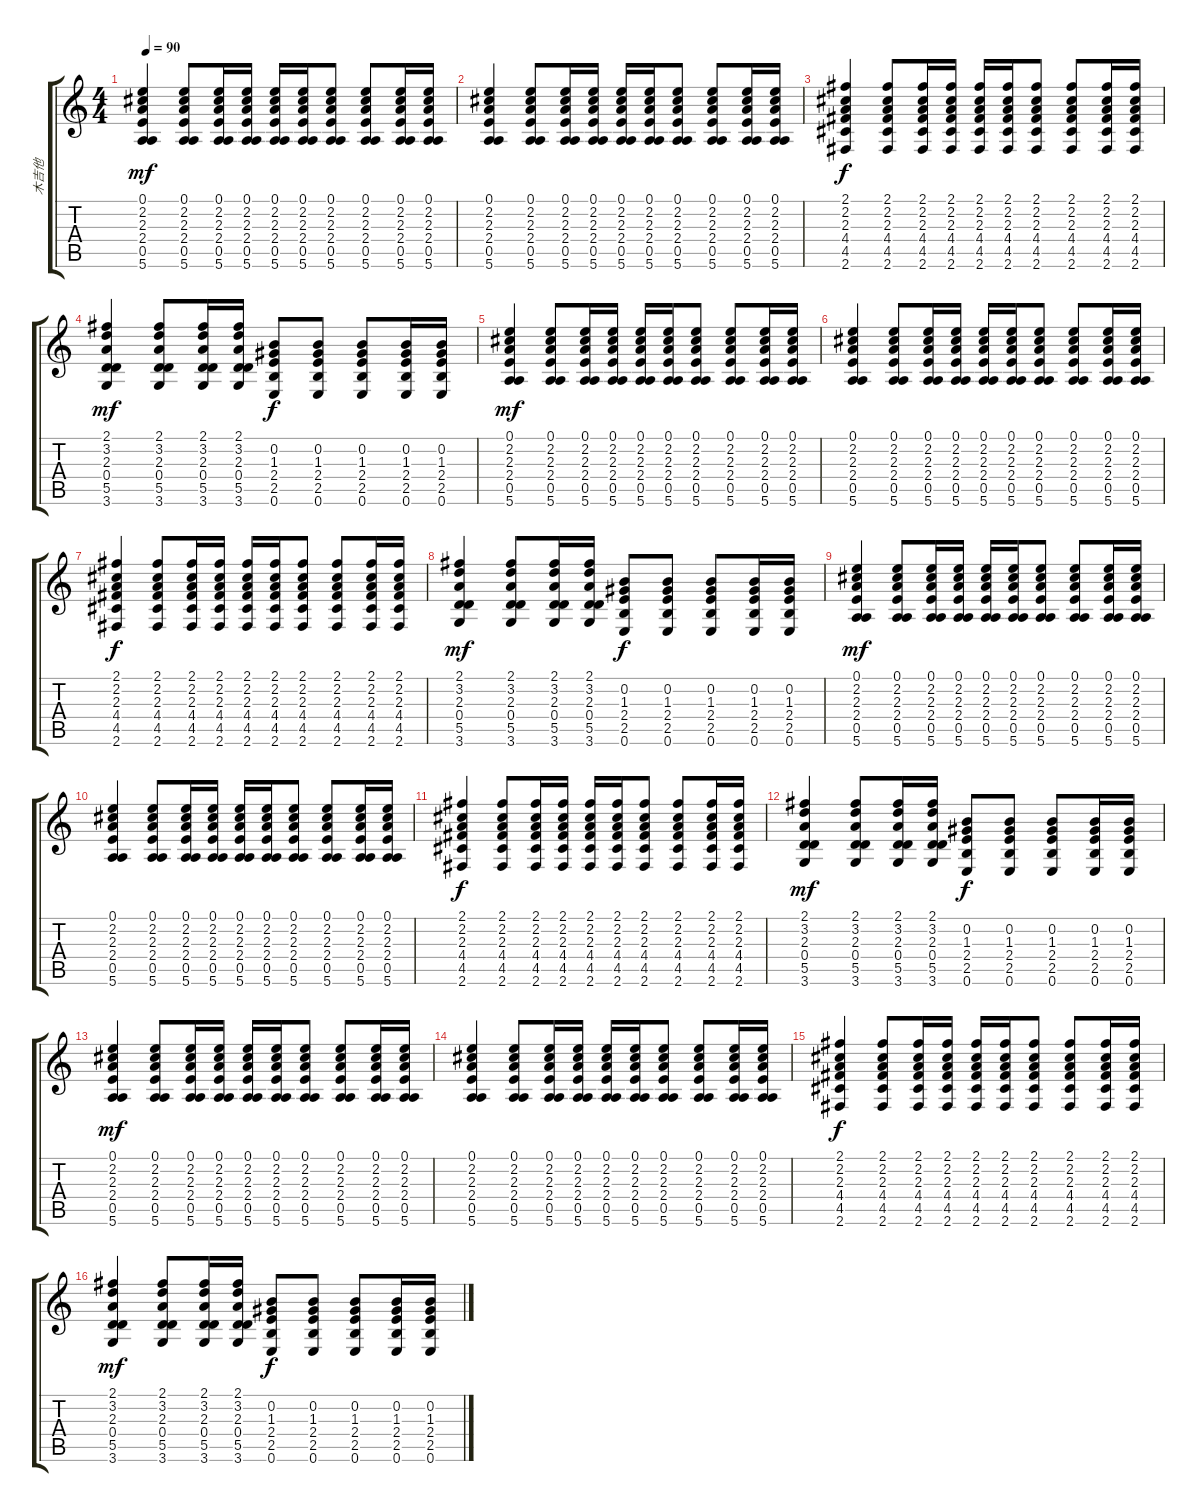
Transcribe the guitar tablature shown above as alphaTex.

\track ("木吉他" "木吉他") {instrument acousticguitarsteel}
\staff {score tabs}
\tuning (E4 B3 G3 D3 A2 E2) {hide}
\ts (4 4)
\tempo 90
\clef g2
\ks c
(0.1 2.2 2.3 2.4 0.5 5.6).4{dy mf} (0.1 2.2 2.3 2.4 0.5 5.6).8 (0.1 2.2 2.3 2.4 0.5 5.6).16 (0.1 2.2 2.3 2.4 0.5 5.6).16 (0.1 2.2 2.3 2.4 0.5 5.6).16 (0.1 2.2 2.3 2.4 0.5 5.6).16 (0.1 2.2 2.3 2.4 0.5 5.6).8 (0.1 2.2 2.3 2.4 0.5 5.6).8 (0.1 2.2 2.3 2.4 0.5 5.6).16 (0.1 2.2 2.3 2.4 0.5 5.6).16 |
(0.1 2.2 2.3 2.4 0.5 5.6).4 (0.1 2.2 2.3 2.4 0.5 5.6).8 (0.1 2.2 2.3 2.4 0.5 5.6).16 (0.1 2.2 2.3 2.4 0.5 5.6).16 (0.1 2.2 2.3 2.4 0.5 5.6).16 (0.1 2.2 2.3 2.4 0.5 5.6).16 (0.1 2.2 2.3 2.4 0.5 5.6).8 (0.1 2.2 2.3 2.4 0.5 5.6).8 (0.1 2.2 2.3 2.4 0.5 5.6).16 (0.1 2.2 2.3 2.4 0.5 5.6).16 |
(2.1 2.2 2.3 4.4 4.5 2.6).4{dy f} (2.1 2.2 2.3 4.4 4.5 2.6).8 (2.1 2.2 2.3 4.4 4.5 2.6).16 (2.1 2.2 2.3 4.4 4.5 2.6).16 (2.1 2.2 2.3 4.4 4.5 2.6).16 (2.1 2.2 2.3 4.4 4.5 2.6).16 (2.1 2.2 2.3 4.4 4.5 2.6).8 (2.1 2.2 2.3 4.4 4.5 2.6).8 (2.1 2.2 2.3 4.4 4.5 2.6).16 (2.1 2.2 2.3 4.4 4.5 2.6).16 |
(2.1 3.2 2.3 0.4 5.5 3.6).4{dy mf} (2.1 3.2 2.3 0.4 5.5 3.6).8 (2.1 3.2 2.3 0.4 5.5 3.6).16 (2.1 3.2 2.3 0.4 5.5 3.6).16 (0.2 1.3 2.4 2.5 0.6).8{dy f} (0.2 1.3 2.4 2.5 0.6).8 (0.2 1.3 2.4 2.5 0.6).8 (0.2 1.3 2.4 2.5 0.6).16 (0.2 1.3 2.4 2.5 0.6).16 |
(0.1 2.2 2.3 2.4 0.5 5.6).4{dy mf} (0.1 2.2 2.3 2.4 0.5 5.6).8 (0.1 2.2 2.3 2.4 0.5 5.6).16 (0.1 2.2 2.3 2.4 0.5 5.6).16 (0.1 2.2 2.3 2.4 0.5 5.6).16 (0.1 2.2 2.3 2.4 0.5 5.6).16 (0.1 2.2 2.3 2.4 0.5 5.6).8 (0.1 2.2 2.3 2.4 0.5 5.6).8 (0.1 2.2 2.3 2.4 0.5 5.6).16 (0.1 2.2 2.3 2.4 0.5 5.6).16 |
(0.1 2.2 2.3 2.4 0.5 5.6).4 (0.1 2.2 2.3 2.4 0.5 5.6).8 (0.1 2.2 2.3 2.4 0.5 5.6).16 (0.1 2.2 2.3 2.4 0.5 5.6).16 (0.1 2.2 2.3 2.4 0.5 5.6).16 (0.1 2.2 2.3 2.4 0.5 5.6).16 (0.1 2.2 2.3 2.4 0.5 5.6).8 (0.1 2.2 2.3 2.4 0.5 5.6).8 (0.1 2.2 2.3 2.4 0.5 5.6).16 (0.1 2.2 2.3 2.4 0.5 5.6).16 |
(2.1 2.2 2.3 4.4 4.5 2.6).4{dy f} (2.1 2.2 2.3 4.4 4.5 2.6).8 (2.1 2.2 2.3 4.4 4.5 2.6).16 (2.1 2.2 2.3 4.4 4.5 2.6).16 (2.1 2.2 2.3 4.4 4.5 2.6).16 (2.1 2.2 2.3 4.4 4.5 2.6).16 (2.1 2.2 2.3 4.4 4.5 2.6).8 (2.1 2.2 2.3 4.4 4.5 2.6).8 (2.1 2.2 2.3 4.4 4.5 2.6).16 (2.1 2.2 2.3 4.4 4.5 2.6).16 |
(2.1 3.2 2.3 0.4 5.5 3.6).4{dy mf} (2.1 3.2 2.3 0.4 5.5 3.6).8 (2.1 3.2 2.3 0.4 5.5 3.6).16 (2.1 3.2 2.3 0.4 5.5 3.6).16 (0.2 1.3 2.4 2.5 0.6).8{dy f} (0.2 1.3 2.4 2.5 0.6).8 (0.2 1.3 2.4 2.5 0.6).8 (0.2 1.3 2.4 2.5 0.6).16 (0.2 1.3 2.4 2.5 0.6).16 |
(0.1 2.2 2.3 2.4 0.5 5.6).4{dy mf} (0.1 2.2 2.3 2.4 0.5 5.6).8 (0.1 2.2 2.3 2.4 0.5 5.6).16 (0.1 2.2 2.3 2.4 0.5 5.6).16 (0.1 2.2 2.3 2.4 0.5 5.6).16 (0.1 2.2 2.3 2.4 0.5 5.6).16 (0.1 2.2 2.3 2.4 0.5 5.6).8 (0.1 2.2 2.3 2.4 0.5 5.6).8 (0.1 2.2 2.3 2.4 0.5 5.6).16 (0.1 2.2 2.3 2.4 0.5 5.6).16 |
(0.1 2.2 2.3 2.4 0.5 5.6).4 (0.1 2.2 2.3 2.4 0.5 5.6).8 (0.1 2.2 2.3 2.4 0.5 5.6).16 (0.1 2.2 2.3 2.4 0.5 5.6).16 (0.1 2.2 2.3 2.4 0.5 5.6).16 (0.1 2.2 2.3 2.4 0.5 5.6).16 (0.1 2.2 2.3 2.4 0.5 5.6).8 (0.1 2.2 2.3 2.4 0.5 5.6).8 (0.1 2.2 2.3 2.4 0.5 5.6).16 (0.1 2.2 2.3 2.4 0.5 5.6).16 |
(2.1 2.2 2.3 4.4 4.5 2.6).4{dy f} (2.1 2.2 2.3 4.4 4.5 2.6).8 (2.1 2.2 2.3 4.4 4.5 2.6).16 (2.1 2.2 2.3 4.4 4.5 2.6).16 (2.1 2.2 2.3 4.4 4.5 2.6).16 (2.1 2.2 2.3 4.4 4.5 2.6).16 (2.1 2.2 2.3 4.4 4.5 2.6).8 (2.1 2.2 2.3 4.4 4.5 2.6).8 (2.1 2.2 2.3 4.4 4.5 2.6).16 (2.1 2.2 2.3 4.4 4.5 2.6).16 |
(2.1 3.2 2.3 0.4 5.5 3.6).4{dy mf} (2.1 3.2 2.3 0.4 5.5 3.6).8 (2.1 3.2 2.3 0.4 5.5 3.6).16 (2.1 3.2 2.3 0.4 5.5 3.6).16 (0.2 1.3 2.4 2.5 0.6).8{dy f} (0.2 1.3 2.4 2.5 0.6).8 (0.2 1.3 2.4 2.5 0.6).8 (0.2 1.3 2.4 2.5 0.6).16 (0.2 1.3 2.4 2.5 0.6).16 |
(0.1 2.2 2.3 2.4 0.5 5.6).4{dy mf} (0.1 2.2 2.3 2.4 0.5 5.6).8 (0.1 2.2 2.3 2.4 0.5 5.6).16 (0.1 2.2 2.3 2.4 0.5 5.6).16 (0.1 2.2 2.3 2.4 0.5 5.6).16 (0.1 2.2 2.3 2.4 0.5 5.6).16 (0.1 2.2 2.3 2.4 0.5 5.6).8 (0.1 2.2 2.3 2.4 0.5 5.6).8 (0.1 2.2 2.3 2.4 0.5 5.6).16 (0.1 2.2 2.3 2.4 0.5 5.6).16 |
(0.1 2.2 2.3 2.4 0.5 5.6).4 (0.1 2.2 2.3 2.4 0.5 5.6).8 (0.1 2.2 2.3 2.4 0.5 5.6).16 (0.1 2.2 2.3 2.4 0.5 5.6).16 (0.1 2.2 2.3 2.4 0.5 5.6).16 (0.1 2.2 2.3 2.4 0.5 5.6).16 (0.1 2.2 2.3 2.4 0.5 5.6).8 (0.1 2.2 2.3 2.4 0.5 5.6).8 (0.1 2.2 2.3 2.4 0.5 5.6).16 (0.1 2.2 2.3 2.4 0.5 5.6).16 |
(2.1 2.2 2.3 4.4 4.5 2.6).4{dy f} (2.1 2.2 2.3 4.4 4.5 2.6).8 (2.1 2.2 2.3 4.4 4.5 2.6).16 (2.1 2.2 2.3 4.4 4.5 2.6).16 (2.1 2.2 2.3 4.4 4.5 2.6).16 (2.1 2.2 2.3 4.4 4.5 2.6).16 (2.1 2.2 2.3 4.4 4.5 2.6).8 (2.1 2.2 2.3 4.4 4.5 2.6).8 (2.1 2.2 2.3 4.4 4.5 2.6).16 (2.1 2.2 2.3 4.4 4.5 2.6).16 |
(2.1 3.2 2.3 0.4 5.5 3.6).4{dy mf} (2.1 3.2 2.3 0.4 5.5 3.6).8 (2.1 3.2 2.3 0.4 5.5 3.6).16 (2.1 3.2 2.3 0.4 5.5 3.6).16 (0.2 1.3 2.4 2.5 0.6).8{dy f} (0.2 1.3 2.4 2.5 0.6).8 (0.2 1.3 2.4 2.5 0.6).8 (0.2 1.3 2.4 2.5 0.6).16 (0.2 1.3 2.4 2.5 0.6).16
